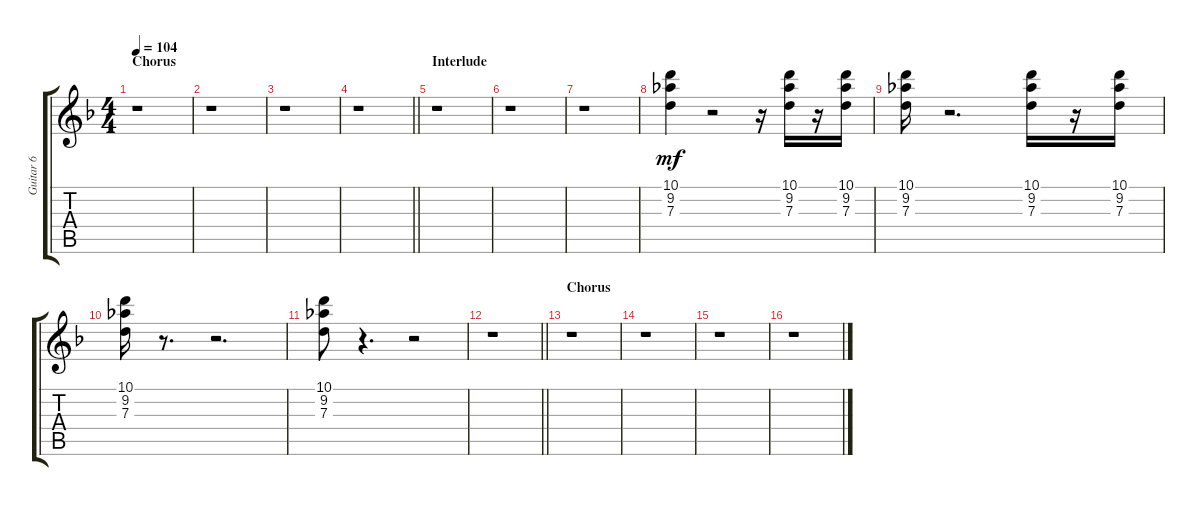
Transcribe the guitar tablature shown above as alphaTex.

\track ("Guitar 6" "Guitar 6") {instrument distortionguitar}
\staff {score tabs}
\tuning (E4 B3 G3 D3 A2 E2) {hide}
\ts (4 4)
\section ("" "Chorus")
\tempo 104
\clef g2
\ks f
r.1{dy mf} |
r.1 |
r.1 |
\barLineRight lightlight
r.1 |
\section ("" "Interlude")
r.1 |
r.1 |
r.1 |
(10.1 9.2 7.3).4 r.2 r.16 (10.1 9.2 7.3).16 r.16 (10.1 9.2 7.3).16 |
(10.1 9.2 7.3).16 r.2{d} (10.1 9.2 7.3).16 r.16 (10.1 9.2 7.3).16 |
(10.1 9.2 7.3).16 r.8{d} r.2{d} |
(10.1 9.2 7.3).8 r.4{d} r.2 |
\barLineRight lightlight
r.1 |
\section ("" "Chorus")
r.1 |
r.1 |
r.1 |
r.1
